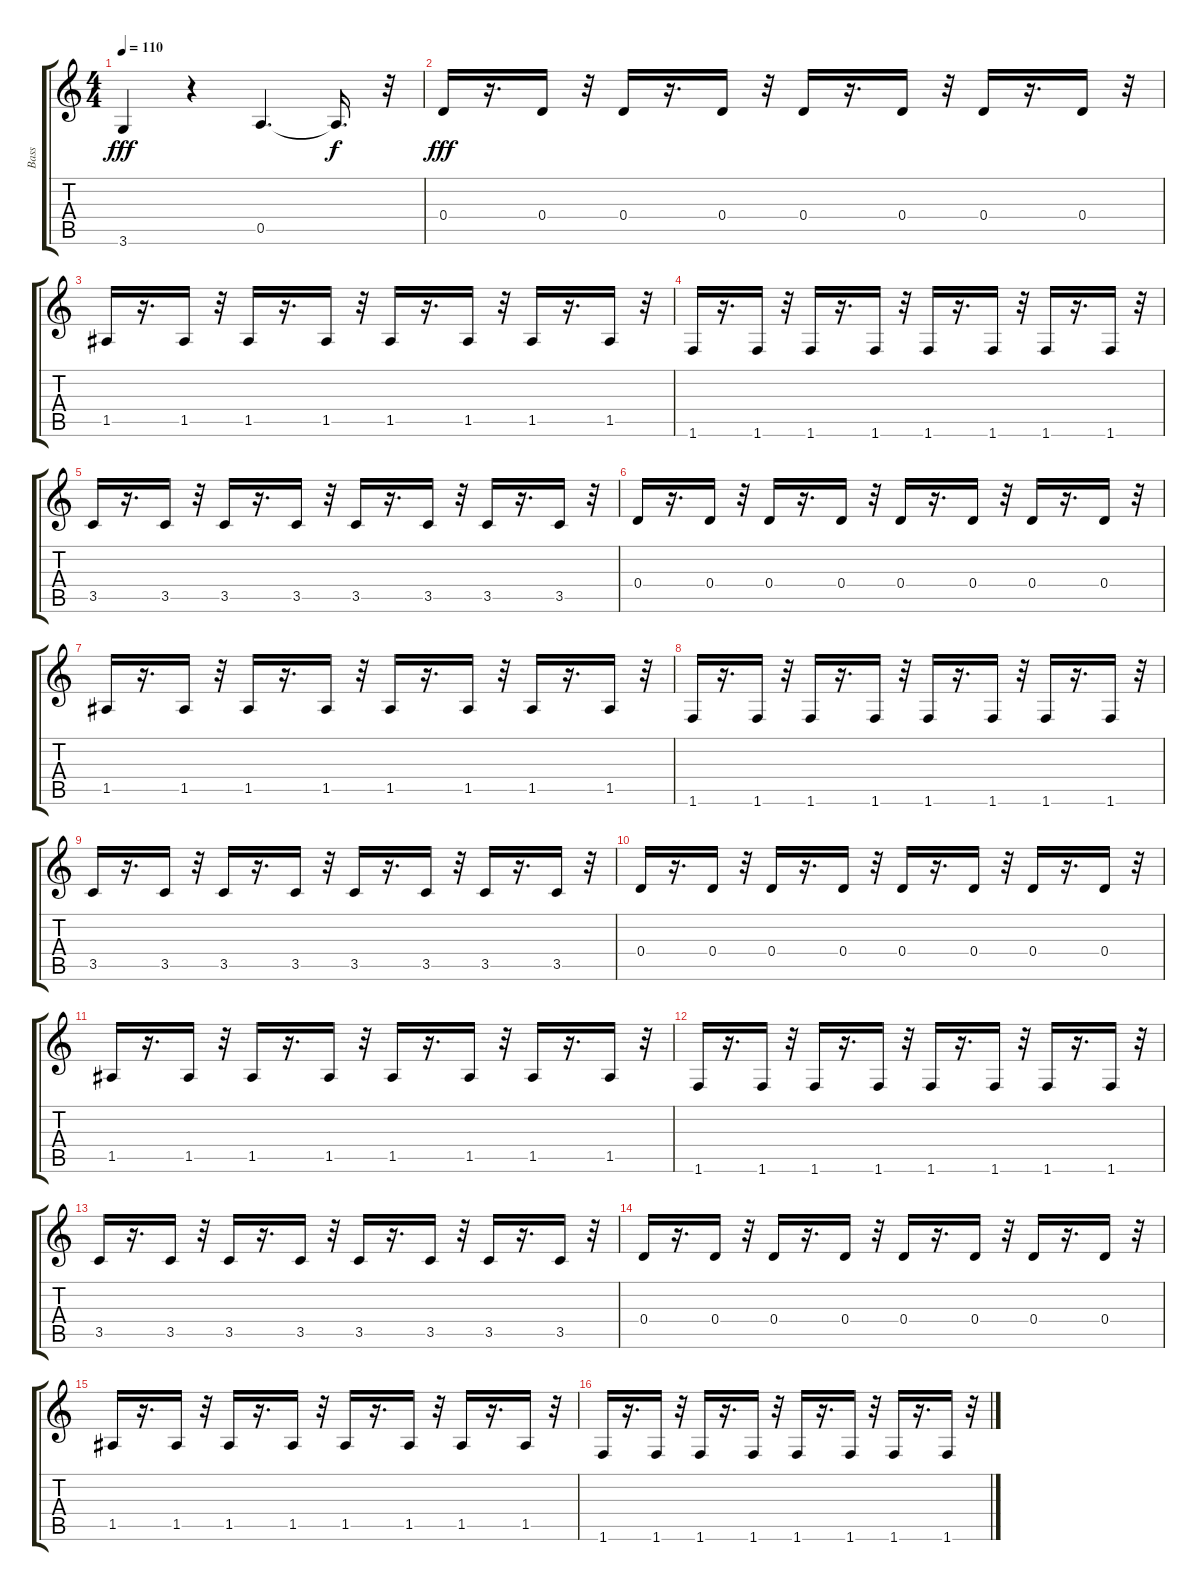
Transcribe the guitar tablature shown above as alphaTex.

\track ("Bass" "Bass") {instrument electricbassfinger}
\staff {score tabs}
\tuning (E4 B3 G3 D3 A2 E2) {hide}
\ts (4 4)
\tempo 110
\clef g2
\ks c
3.6.4{dy fff} r.4 0.5.4{d} 0.5{t}.16{d dy f} r.32 |
0.4.16{dy fff} r.16{d} 0.4.16 r.32 0.4.16 r.16{d} 0.4.16 r.32 0.4.16 r.16{d} 0.4.16 r.32 0.4.16 r.16{d} 0.4.16 r.32 |
1.5.16 r.16{d} 1.5.16 r.32 1.5.16 r.16{d} 1.5.16 r.32 1.5.16 r.16{d} 1.5.16 r.32 1.5.16 r.16{d} 1.5.16 r.32 |
1.6.16 r.16{d} 1.6.16 r.32 1.6.16 r.16{d} 1.6.16 r.32 1.6.16 r.16{d} 1.6.16 r.32 1.6.16 r.16{d} 1.6.16 r.32 |
3.5.16 r.16{d} 3.5.16 r.32 3.5.16 r.16{d} 3.5.16 r.32 3.5.16 r.16{d} 3.5.16 r.32 3.5.16 r.16{d} 3.5.16 r.32 |
0.4.16 r.16{d} 0.4.16 r.32 0.4.16 r.16{d} 0.4.16 r.32 0.4.16 r.16{d} 0.4.16 r.32 0.4.16 r.16{d} 0.4.16 r.32 |
1.5.16 r.16{d} 1.5.16 r.32 1.5.16 r.16{d} 1.5.16 r.32 1.5.16 r.16{d} 1.5.16 r.32 1.5.16 r.16{d} 1.5.16 r.32 |
1.6.16 r.16{d} 1.6.16 r.32 1.6.16 r.16{d} 1.6.16 r.32 1.6.16 r.16{d} 1.6.16 r.32 1.6.16 r.16{d} 1.6.16 r.32 |
3.5.16 r.16{d} 3.5.16 r.32 3.5.16 r.16{d} 3.5.16 r.32 3.5.16 r.16{d} 3.5.16 r.32 3.5.16 r.16{d} 3.5.16 r.32 |
0.4.16 r.16{d} 0.4.16 r.32 0.4.16 r.16{d} 0.4.16 r.32 0.4.16 r.16{d} 0.4.16 r.32 0.4.16 r.16{d} 0.4.16 r.32 |
1.5.16 r.16{d} 1.5.16 r.32 1.5.16 r.16{d} 1.5.16 r.32 1.5.16 r.16{d} 1.5.16 r.32 1.5.16 r.16{d} 1.5.16 r.32 |
1.6.16 r.16{d} 1.6.16 r.32 1.6.16 r.16{d} 1.6.16 r.32 1.6.16 r.16{d} 1.6.16 r.32 1.6.16 r.16{d} 1.6.16 r.32 |
3.5.16 r.16{d} 3.5.16 r.32 3.5.16 r.16{d} 3.5.16 r.32 3.5.16 r.16{d} 3.5.16 r.32 3.5.16 r.16{d} 3.5.16 r.32 |
0.4.16 r.16{d} 0.4.16 r.32 0.4.16 r.16{d} 0.4.16 r.32 0.4.16 r.16{d} 0.4.16 r.32 0.4.16 r.16{d} 0.4.16 r.32 |
1.5.16 r.16{d} 1.5.16 r.32 1.5.16 r.16{d} 1.5.16 r.32 1.5.16 r.16{d} 1.5.16 r.32 1.5.16 r.16{d} 1.5.16 r.32 |
1.6.16 r.16{d} 1.6.16 r.32 1.6.16 r.16{d} 1.6.16 r.32 1.6.16 r.16{d} 1.6.16 r.32 1.6.16 r.16{d} 1.6.16 r.32
